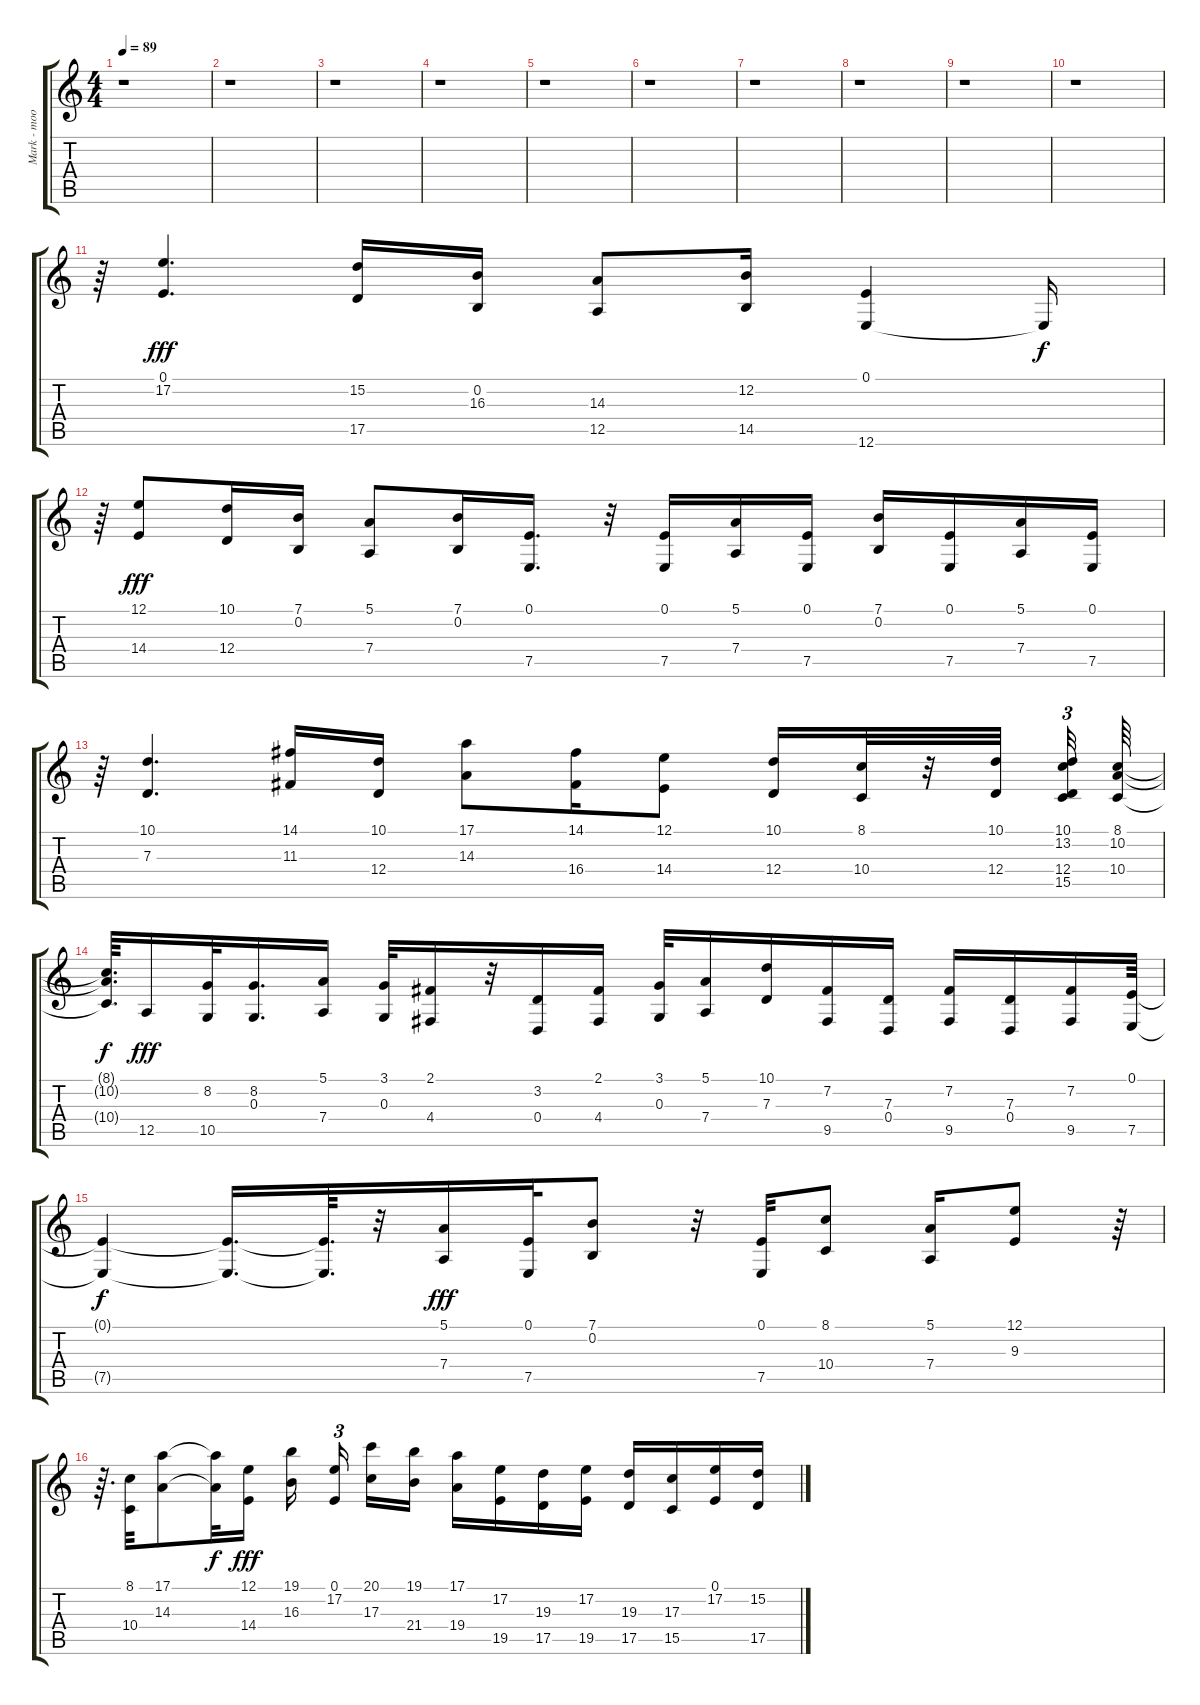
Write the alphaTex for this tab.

\track ("Mark - moog solo's" "Mark - moo") {instrument pad3polysynth}
\staff {score tabs}
\tuning (E4 B3 G3 D3 A2 E2) {hide}
\ts (4 4)
\tempo 89
\clef g2
\ks c
r.1{dy f} |
r.1 |
r.1 |
r.1 |
r.1 |
r.1 |
r.1 |
r.1 |
r.1 |
r.1 |
r.64 (0.1 17.2).4{d dy fff} (15.2 17.5).16 (0.2 16.3).16 (14.3 12.5).8 (12.2 14.5).16 (0.1 12.6).4 12.6{t}.16{dy f} |
r.64 (12.1 14.4).8{dy fff} (10.1 12.4).16 (7.1 0.2).16 (5.1 7.4).8 (7.1 0.2).16 (0.1 7.5).16{d} r.32 (0.1 7.5).16 (5.1 7.4).16 (0.1 7.5).16 (7.1 0.2).16 (0.1 7.5).16 (5.1 7.4).16 (0.1 7.5).16 |
r.64 (10.1 7.3).4{d} (14.1 11.3).16 (10.1 12.4).16 (17.1 14.3).8 (14.1 16.4).16 (12.1 14.4).8 (10.1 12.4).16 (8.1 10.4).32 r.32 (10.1 12.4).32 (10.1 13.2 12.4 15.5).32{tu (3 2)} (8.1 10.2 10.4).64 |
(8.1{t} 10.2{t} 10.4{t}).64{d dy f} 12.5.16{dy fff} (8.2 10.5).32 (8.2 0.3).16{d} (5.1 7.4).16 (3.1 0.3).32 (2.1 4.4).16 r.32 (3.2 0.4).16 (2.1 4.4).16 (3.1 0.3).32 (5.1 7.4).16 (10.1 7.3).16 (7.2 9.5).16 (7.3 0.4).16 (7.2 9.5).16 (7.3 0.4).16 (7.2 9.5).16 (0.1 7.5).64 |
(0.1{t} 7.5{t}).4{dy f} (0.1{t} 7.5{t}).16{d} (0.1{t} 7.5{t}).64{d} r.32 (5.1 7.4).16{dy fff} (0.1 7.5).32 (7.1 0.2).8 r.32 (0.1 7.5).32 (8.1 10.4).8 (5.1 7.4).16 (12.1 9.3).8 r.64 |
r.64{d} (8.1 10.4).32 (17.1 14.3).8 (17.1{t} 14.3{t}).32{dy f} (12.1 14.4).16{dy fff} (19.1 16.3).16{beam splitsecondary} (0.1 17.2).16{tu (3 2) beam splitsecondary} (20.1 17.3).16 (19.1 21.4).16 (17.1 19.4).16 (17.2 19.5).16 (19.3 17.5).16 (17.2 19.5).16 (19.3 17.5).16 (17.3 15.5).16 (0.1 17.2).16 (15.2 17.5).16
